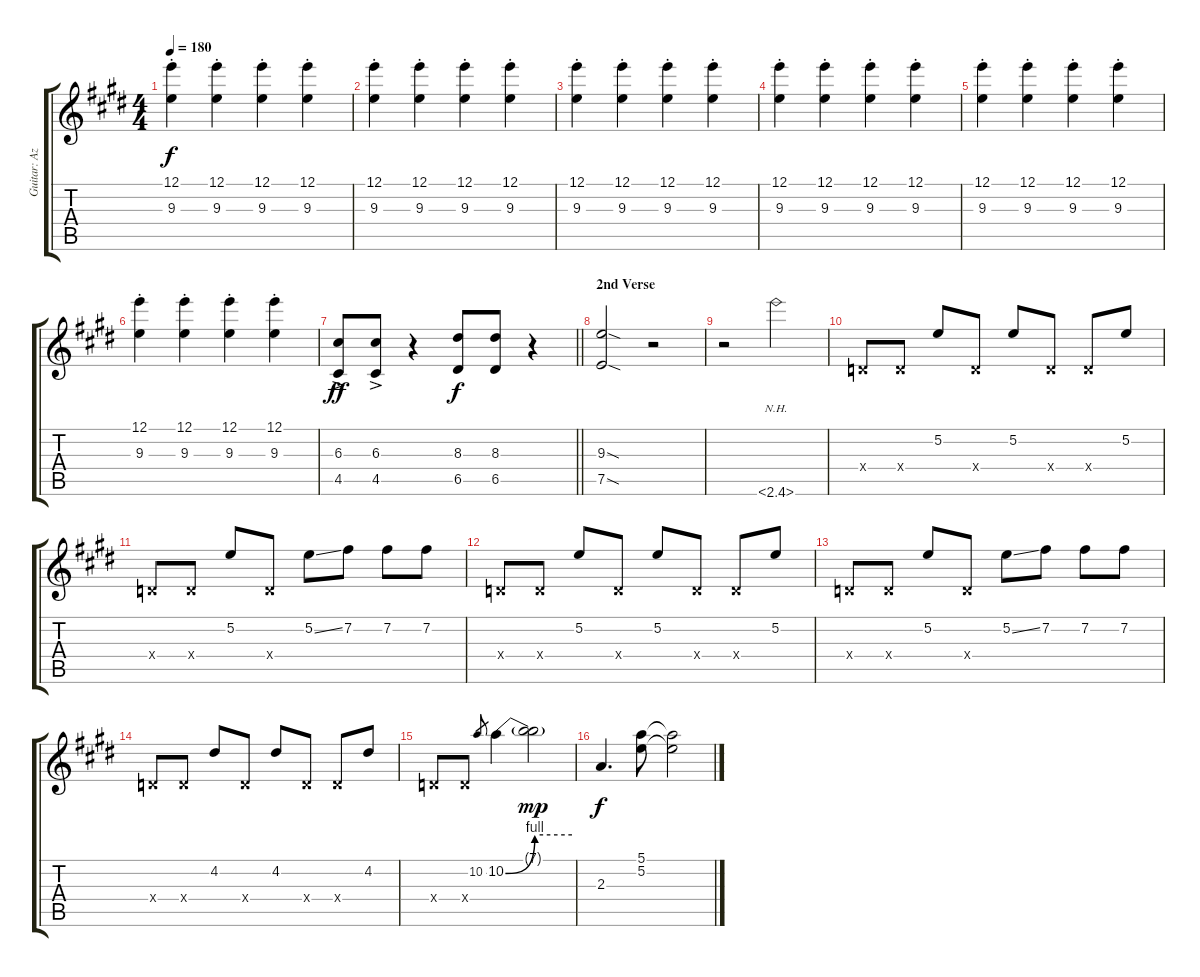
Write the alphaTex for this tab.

\track ("Guitar: Azusa Nakano" "Guitar: Az") {instrument distortionguitar}
\staff {score tabs}
\tuning (E4 B3 G3 D3 A2 E2) {hide}
\ts (4 4)
\tempo 180
\clef g2
\ks e
(12.1{st} 9.3{st}).4{dy f} (12.1{st} 9.3{st}).4 (12.1{st} 9.3{st}).4 (12.1{st} 9.3{st}).4 |
(12.1{st} 9.3{st}).4 (12.1{st} 9.3{st}).4 (12.1{st} 9.3{st}).4 (12.1{st} 9.3{st}).4 |
(12.1{st} 9.3{st}).4 (12.1{st} 9.3{st}).4 (12.1{st} 9.3{st}).4 (12.1{st} 9.3{st}).4 |
(12.1{st} 9.3{st}).4 (12.1{st} 9.3{st}).4 (12.1{st} 9.3{st}).4 (12.1{st} 9.3{st}).4 |
(12.1{st} 9.3{st}).4 (12.1{st} 9.3{st}).4 (12.1{st} 9.3{st}).4 (12.1{st} 9.3{st}).4 |
(12.1{st} 9.3{st}).4 (12.1{st} 9.3{st}).4 (12.1{st} 9.3{st}).4 (12.1{st} 9.3{st}).4 |
\barLineRight lightlight
(6.3 4.5{ac}).8{dy ff} (6.3 4.5{ac}).8 r.4 (8.3 6.5).8{dy f} (8.3 6.5).8 r.4 |
\section ("" "2nd Verse")
(9.3{sod} 7.5{sod}).2 r.2 |
r.2 2.6{nh}.2 |
0.4{x}.8 0.4{x}.8 5.2.8 0.4{x}.8 5.2.8 0.4{x}.8 0.4{x}.8 5.2.8 |
0.4{x}.8 0.4{x}.8 5.2.8 0.4{x}.8 5.2{ss}.8 7.2.8 7.2.8 7.2.8 |
0.4{x}.8 0.4{x}.8 5.2.8 0.4{x}.8 5.2.8 0.4{x}.8 0.4{x}.8 5.2.8 |
0.4{x}.8 0.4{x}.8 5.2.8 0.4{x}.8 5.2{ss}.8 7.2.8 7.2.8 7.2.8 |
0.4{x}.8 0.4{x}.8 4.2.8 0.4{x}.8 4.2.8 0.4{x}.8 0.4{x}.8 4.2.8 |
0.4{x}.8 0.4{x}.8 10.2.8{gr} 10.2{be (bend 0 0 60 4)}.4 (7.1{g} 10.2{be (hold 0 4 60 4) t}).2{dy mp} |
2.3.4{d dy f} (5.1 5.2).8 (5.1{t} 5.2{t}).2
